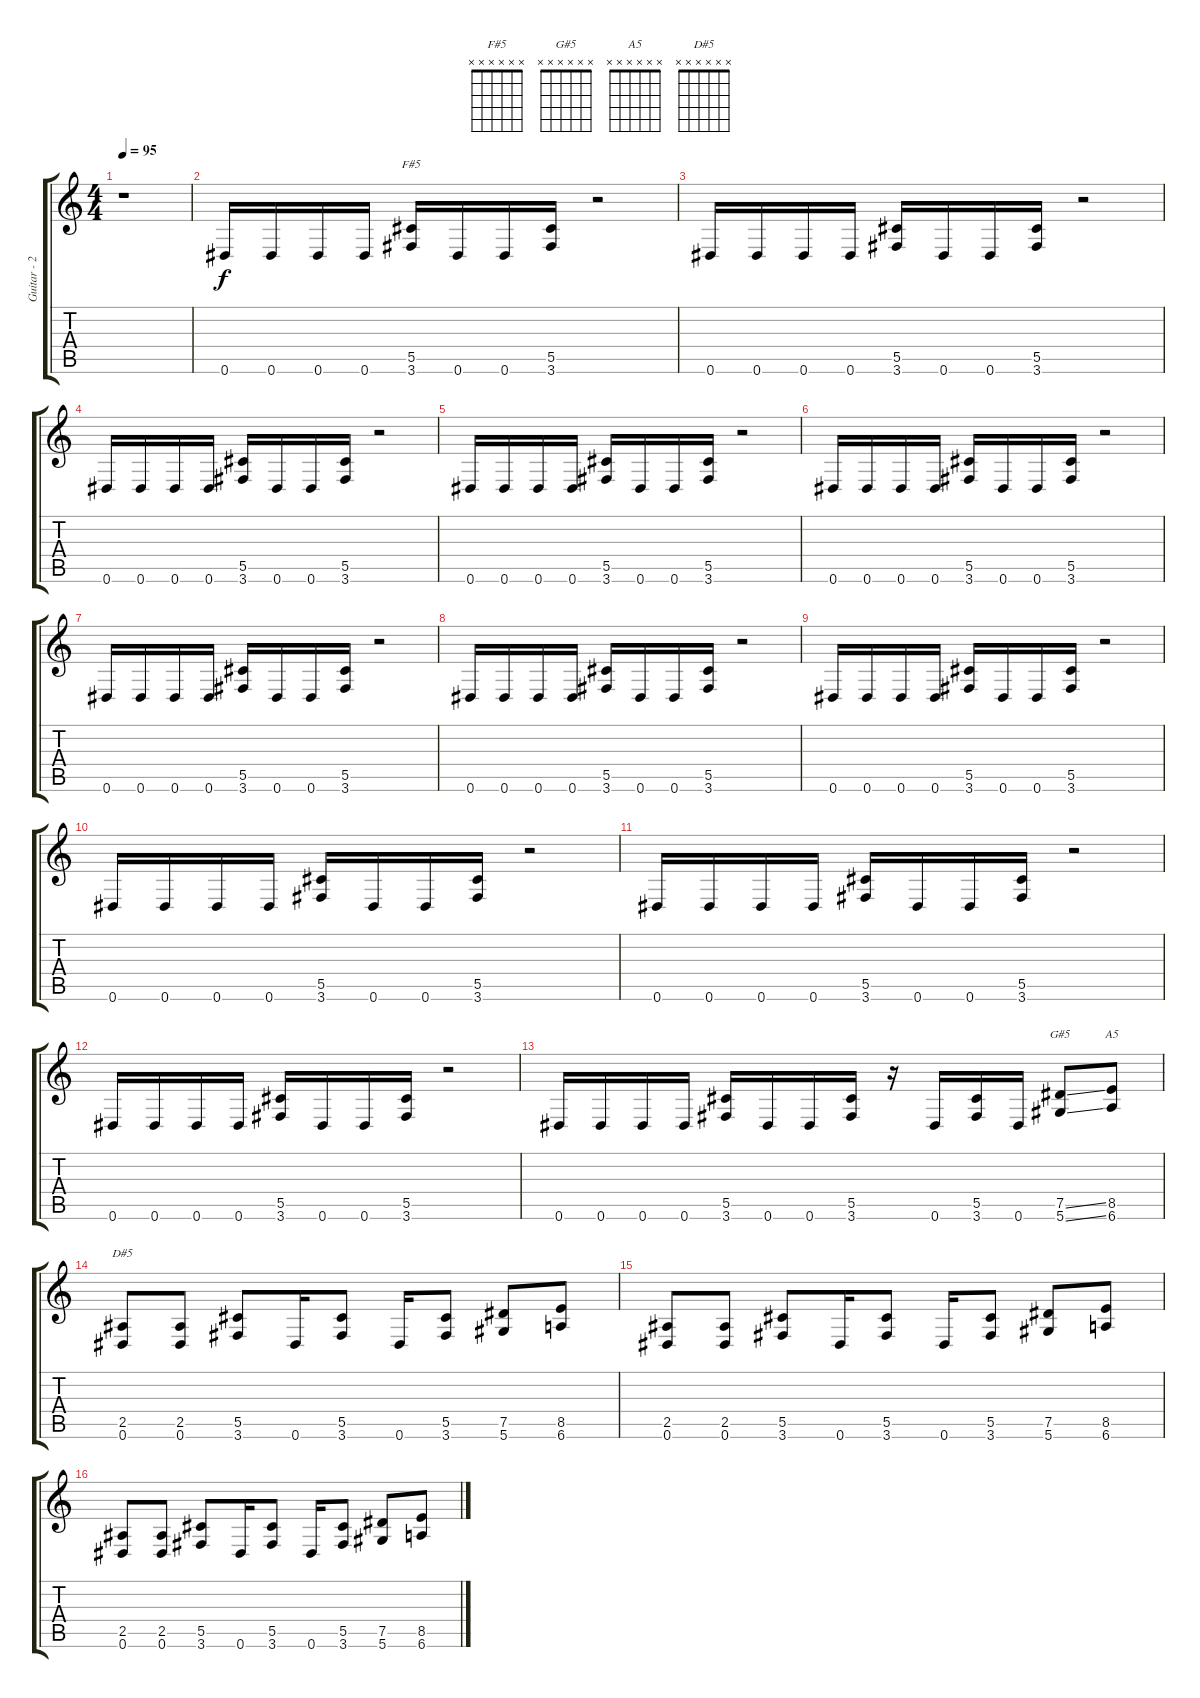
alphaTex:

\track ("Guitar - 2" "Guitar - 2") {instrument distortionguitar}
\staff {score tabs}
\tuning (Eb4 Bb3 Gb3 Db3 Ab2 Eb2) {hide}
\chord ("F#5" x x x x x x) {firstfret 0}
\chord ("G#5" x x x x x x) {firstfret 0}
\chord ("A5" x x x x x x) {firstfret 0}
\chord ("D#5" x x x x x x) {firstfret 0}
\ts (4 4)
\tempo 95
\clef g2
\ks c
r.1{dy f} |
0.6.16 0.6.16 0.6.16 0.6.16 (5.5 3.6).16{ch "F#5"} 0.6.16 0.6.16 (5.5 3.6).16 r.2 |
0.6.16 0.6.16 0.6.16 0.6.16 (5.5 3.6).16 0.6.16 0.6.16 (5.5 3.6).16 r.2 |
0.6.16 0.6.16 0.6.16 0.6.16 (5.5 3.6).16 0.6.16 0.6.16 (5.5 3.6).16 r.2 |
0.6.16 0.6.16 0.6.16 0.6.16 (5.5 3.6).16 0.6.16 0.6.16 (5.5 3.6).16 r.2 |
0.6.16 0.6.16 0.6.16 0.6.16 (5.5 3.6).16 0.6.16 0.6.16 (5.5 3.6).16 r.2 |
0.6.16 0.6.16 0.6.16 0.6.16 (5.5 3.6).16 0.6.16 0.6.16 (5.5 3.6).16 r.2 |
0.6.16 0.6.16 0.6.16 0.6.16 (5.5 3.6).16 0.6.16 0.6.16 (5.5 3.6).16 r.2 |
0.6.16 0.6.16 0.6.16 0.6.16 (5.5 3.6).16 0.6.16 0.6.16 (5.5 3.6).16 r.2 |
0.6.16 0.6.16 0.6.16 0.6.16 (5.5 3.6).16 0.6.16 0.6.16 (5.5 3.6).16 r.2 |
0.6.16 0.6.16 0.6.16 0.6.16 (5.5 3.6).16 0.6.16 0.6.16 (5.5 3.6).16 r.2 |
0.6.16 0.6.16 0.6.16 0.6.16 (5.5 3.6).16 0.6.16 0.6.16 (5.5 3.6).16 r.2 |
0.6.16 0.6.16 0.6.16 0.6.16 (5.5 3.6).16 0.6.16 0.6.16 (5.5 3.6).16 r.16 0.6.16 (5.5 3.6).16 0.6.16 (7.5{ss} 5.6{ss}).8{ch "G#5"} (8.5 6.6).8{ch "A5"} |
(2.5 0.6).8{ch "D#5"} (2.5 0.6).8 (5.5 3.6).8 0.6.16 (5.5 3.6).8 0.6.16 (5.5 3.6).8 (7.5 5.6).8 (8.5 6.6).8 |
(2.5 0.6).8 (2.5 0.6).8 (5.5 3.6).8 0.6.16 (5.5 3.6).8 0.6.16 (5.5 3.6).8 (7.5 5.6).8 (8.5 6.6).8 |
(2.5 0.6).8 (2.5 0.6).8 (5.5 3.6).8 0.6.16 (5.5 3.6).8 0.6.16 (5.5 3.6).8 (7.5 5.6).8 (8.5 6.6).8
